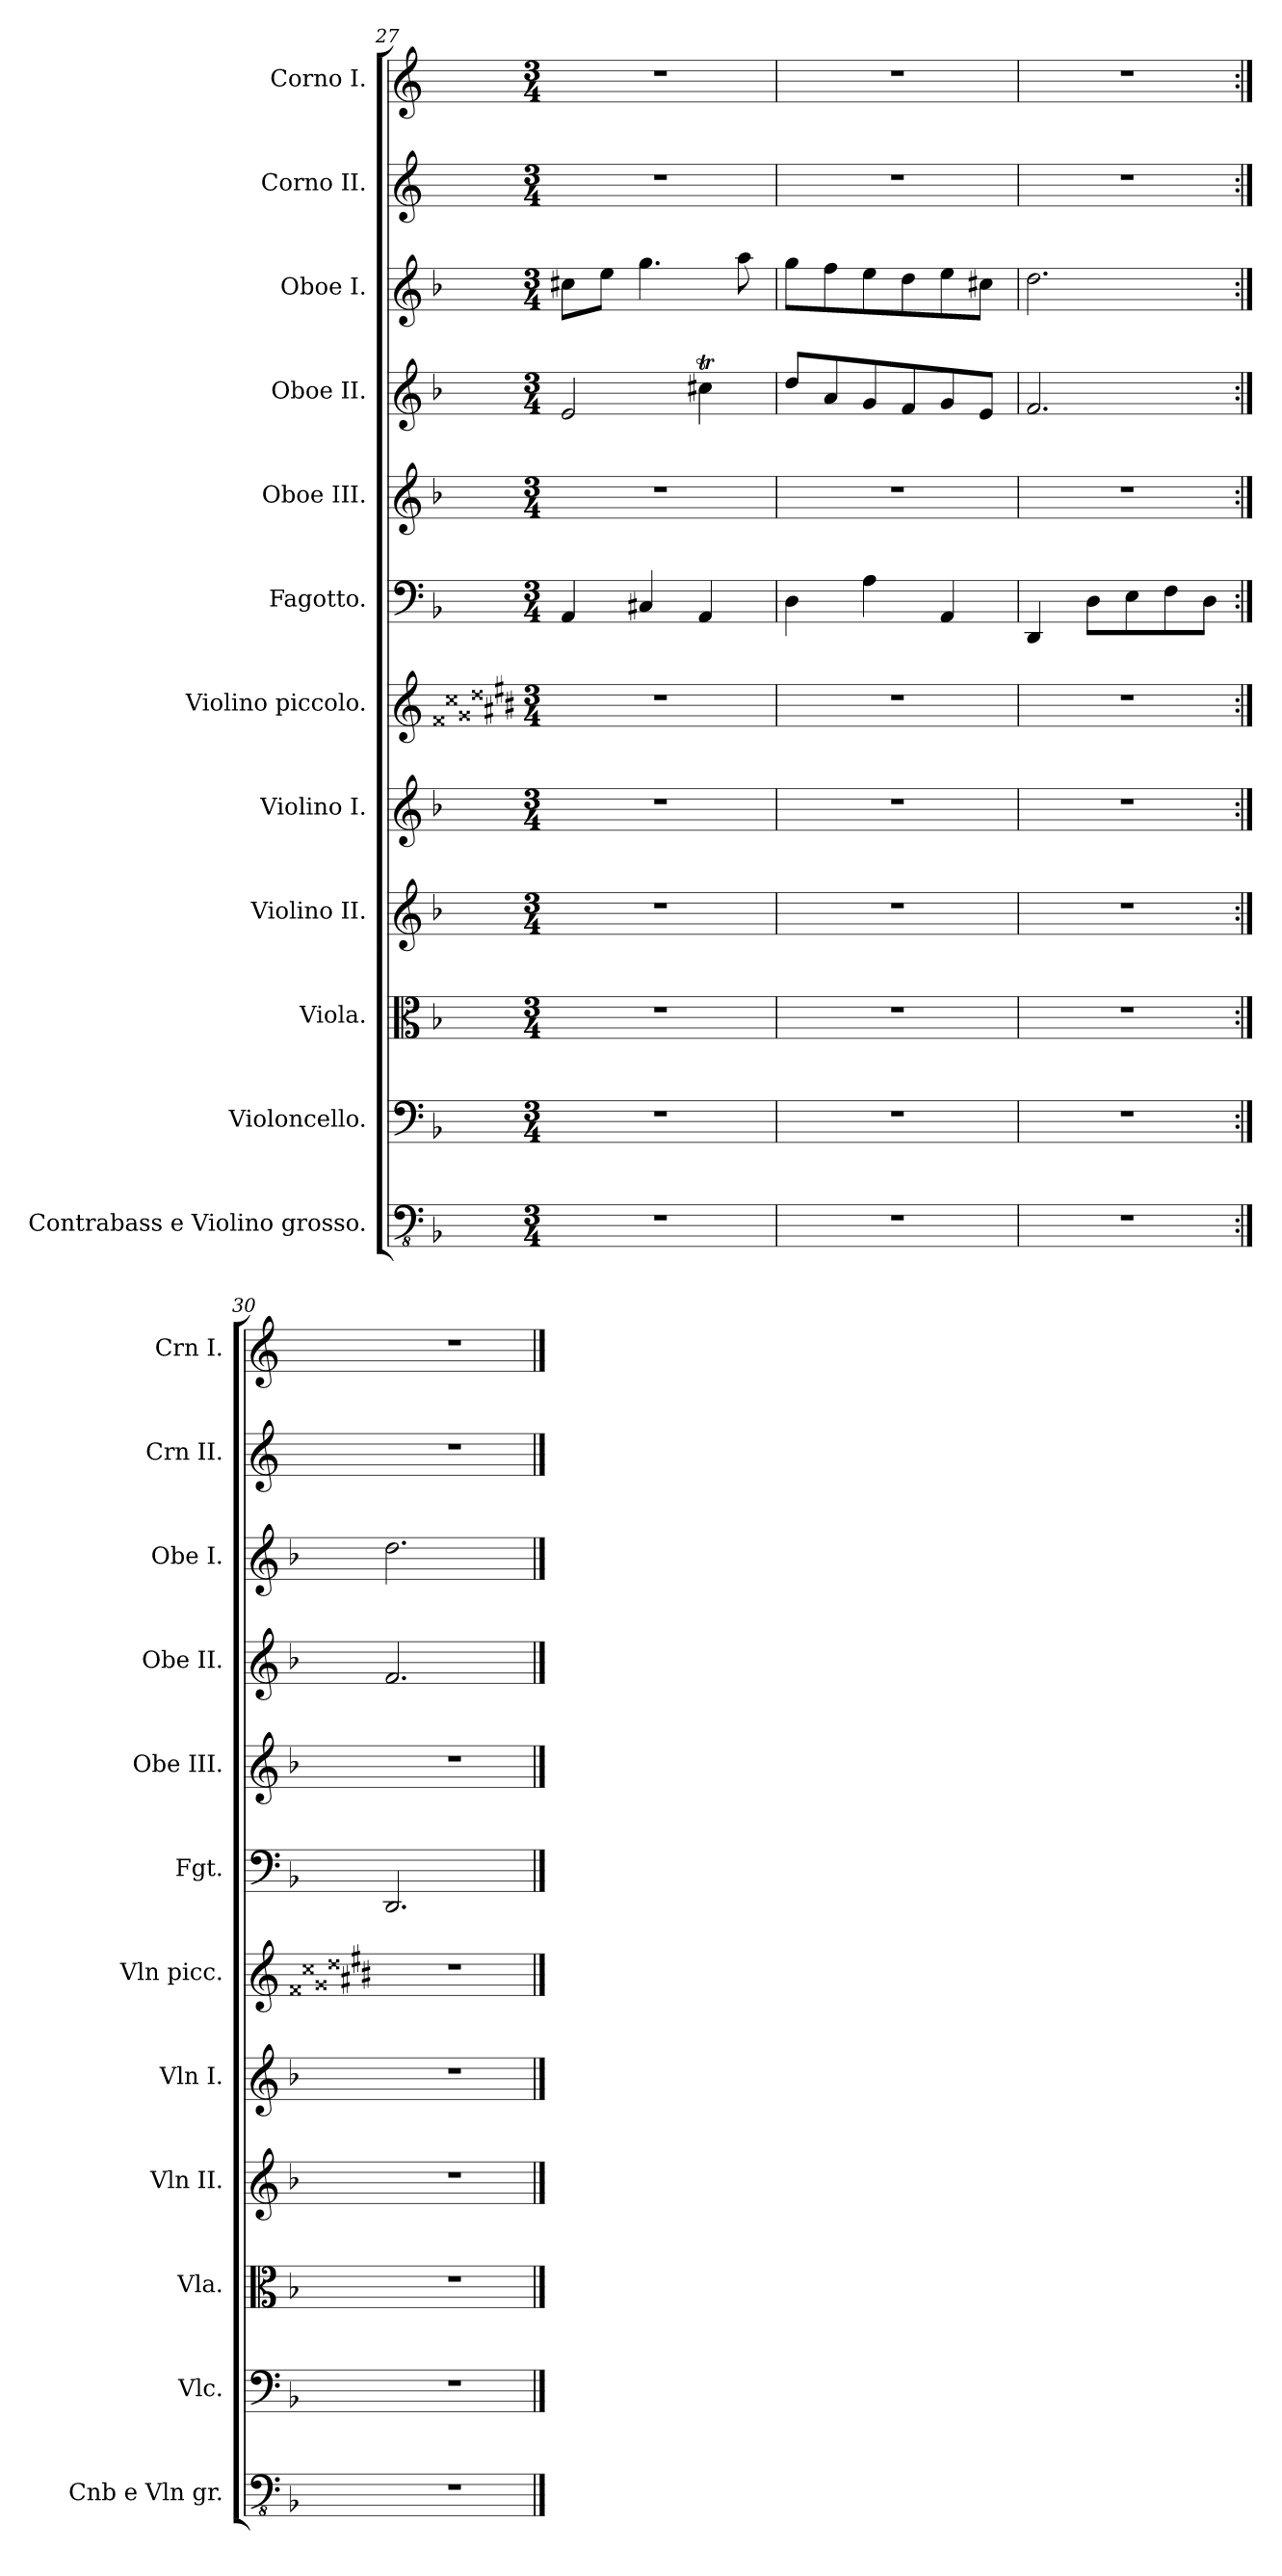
**kern	**kern	**kern	**kern	**kern	**kern	**kern	**kern	**kern	**kern	**kern	**kern
*part12	*part11	*part10	*part9	*part8	*part7	*part6	*part5	*part4	*part3	*part2	*part1
*staff12	*staff11	*staff10	*staff9	*staff8	*staff7	*staff6	*staff5	*staff4	*staff3	*staff2	*staff1
*I"Contrabass e Violino grosso.	*I"Violoncello.	*I"Viola.	*I"Violino II.	*I"Violino I.	*I"Violino piccolo.	*I"Fagotto.	*I"Oboe III.	*I"Oboe II.	*I"Oboe I.	*I"Corno II.	*I"Corno I.
*I'Cnb e Vln gr.	*I'Vlc.	*I'Vla.	*I'Vln II.	*I'Vln I.	*I'Vln picc.	*I'Fgt.	*I'Obe III.	*I'Obe II.	*I'Obe I.	*I'Crn II.	*I'Crn I.
*clefFv4	*clefF4	*clefC3	*clefG2	*clefG2	*clefG2	*clefF4	*clefG2	*clefG2	*clefG2	*clefG2	*clefG2
*ITrd7c12	*	*	*	*	*ITrd-1c-3	*	*	*	*	*ITrd4c7	*ITrd4c7
*k[b-]	*k[b-]	*k[b-]	*k[b-]	*k[b-]	*k[f##c##g##d##a#e#b#]	*k[b-]	*k[b-]	*k[b-]	*k[b-]	*k[b-]	*k[b-]
*M3/4	*M3/4	*M3/4	*M3/4	*M3/4	*M3/4	*M3/4	*M3/4	*M3/4	*M3/4	*M3/4	*M3/4
=27	=27	=27	=27	=27	=27	=27	=27	=27	=27	=27	=27
2.r	2.r	2.r	2.r	2.r	2.r	4AA/	2.r	2e/	8cc#X\L	2.r	2.r
.	.	.	.	.	.	.	.	.	8ee\J	.	.
.	.	.	.	.	.	4C#X/	.	.	4.gg\	.	.
.	.	.	.	.	.	4AA/	.	4cc#Xt\	.	.	.
.	.	.	.	.	.	.	.	.	8aa\	.	.
=28	=28	=28	=28	=28	=28	=28	=28	=28	=28	=28	=28
2.r	2.r	2.r	2.r	2.r	2.r	4D\	2.r	8dd/L	8gg\L	2.r	2.r
.	.	.	.	.	.	.	.	8a/	8ff\	.	.
.	.	.	.	.	.	4A\	.	8g/	8ee\	.	.
.	.	.	.	.	.	.	.	8f/	8dd\	.	.
.	.	.	.	.	.	4AA/	.	8g/	8ee\	.	.
.	.	.	.	.	.	.	.	8e/J	8cc#X\J	.	.
=29	=29	=29	=29	=29	=29	=29	=29	=29	=29	=29	=29
2.r	2.r	2.r	2.r	2.r	2.r	4DD/	2.r	2.f/	2.dd\	2.r	2.r
.	.	.	.	.	.	8D\L	.	.	.	.	.
.	.	.	.	.	.	8E\	.	.	.	.	.
.	.	.	.	.	.	8F\	.	.	.	.	.
.	.	.	.	.	.	8D\J	.	.	.	.	.
=30:|!	=30:|!	=30:|!	=30:|!	=30:|!	=30:|!	=30:|!	=30:|!	=30:|!	=30:|!	=30:|!	=30:|!
2.r	2.r	2.r	2.r	2.r	2.r	2.DD/	2.r	2.f/	2.dd\	2.r	2.r
==	==	==	==	==	==	==	==	==	==	==	==
*-	*-	*-	*-	*-	*-	*-	*-	*-	*-	*-	*-
